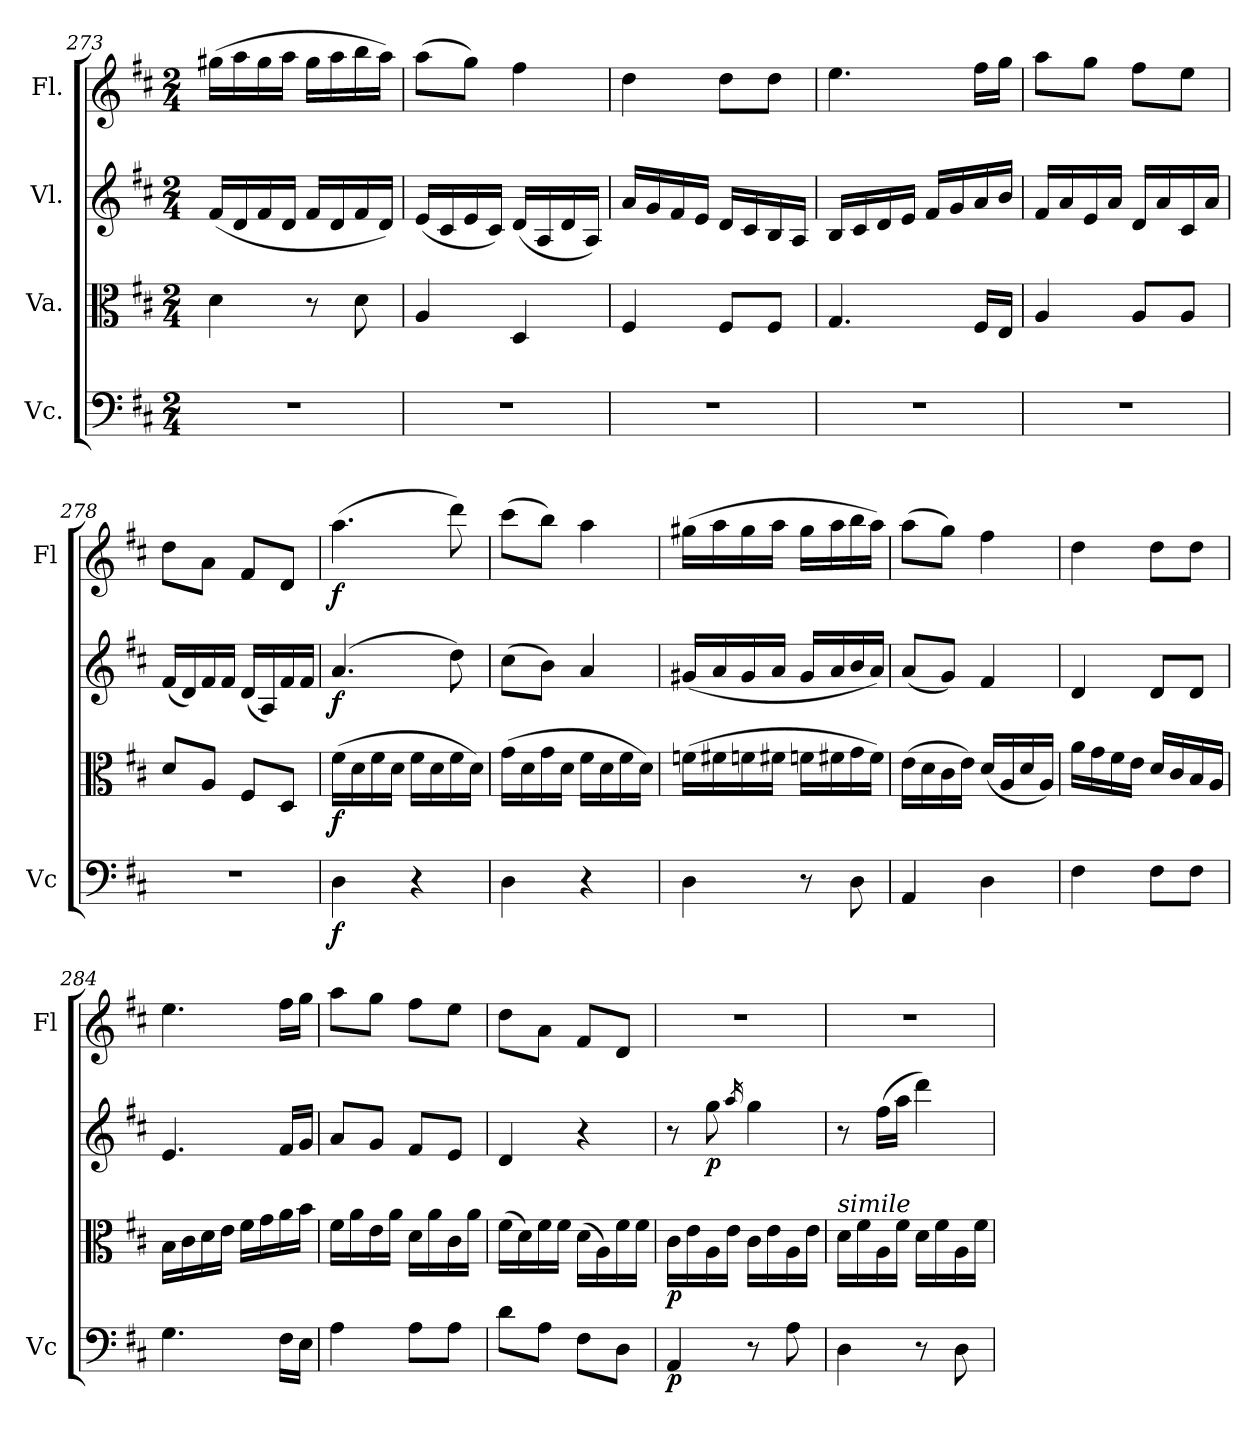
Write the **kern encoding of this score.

**kern	**dynam	**kern	**dynam	**kern	**dynam	**kern	**dynam
*part4	*part4	*part3	*part3	*part2	*part2	*part1	*part1
*staff4	*staff4	*staff3	*staff3	*staff2	*staff2	*staff1	*staff1
*I"Vc.	*	*I"Va.	*	*I"Vl.	*	*I"Fl.	*
*I'Vc	*	*	*	*	*	*I'Fl	*
*clefF4	*	*clefC3	*	*clefG2	*	*clefG2	*
*k[f#c#]	*	*k[f#c#]	*	*k[f#c#]	*	*k[f#c#]	*
*M2/4	*	*M2/4	*	*M2/4	*	*M2/4	*
=273	=273	=273	=273	=273	=273	=273	=273
2r	.	4d\	.	(<16f#/LL	.	(>16gg#X\LL	.
.	.	.	.	16d/	.	16aa\	.
.	.	.	.	16f#/	.	16gg#\	.
.	.	.	.	16d/JJ	.	16aa\JJ	.
.	.	8r	.	16f#/LL	.	16gg#\LL	.
.	.	.	.	16d/	.	16aa\	.
.	.	8d\	.	16f#/	.	16bb\	.
.	.	.	.	16d/JJ)	.	16aa\JJ)	.
=274	=274	=274	=274	=274	=274	=274	=274
2r	.	4A/	.	(<16e/LL	.	(>8aa\L	.
.	.	.	.	16c#/	.	.	.
.	.	.	.	16e/	.	8gg\J)	.
.	.	.	.	16c#/JJ)	.	.	.
.	.	4D/	.	(<16d/LL	.	4ff#\	.
.	.	.	.	16A/	.	.	.
.	.	.	.	16d/	.	.	.
.	.	.	.	16A/JJ)	.	.	.
=275	=275	=275	=275	=275	=275	=275	=275
2r	.	4F#/	.	16a/LL	.	4dd\	.
.	.	.	.	16g/	.	.	.
.	.	.	.	16f#/	.	.	.
.	.	.	.	16e/JJ	.	.	.
.	.	8F#/L	.	16d/LL	.	8dd\L	.
.	.	.	.	16c#/	.	.	.
.	.	8F#/J	.	16B/	.	8dd\J	.
.	.	.	.	16A/JJ	.	.	.
=276	=276	=276	=276	=276	=276	=276	=276
2r	.	4.G/	.	16B/LL	.	4.ee\	.
.	.	.	.	16c#/	.	.	.
.	.	.	.	16d/	.	.	.
.	.	.	.	16e/JJ	.	.	.
.	.	.	.	16f#/LL	.	.	.
.	.	.	.	16g/	.	.	.
.	.	16F#/LL	.	16a/	.	16ff#\LL	.
.	.	16E/JJ	.	16b/JJ	.	16gg\JJ	.
=277	=277	=277	=277	=277	=277	=277	=277
2r	.	4A/	.	16f#/LL	.	8aa\L	.
.	.	.	.	16a/	.	.	.
.	.	.	.	16e/	.	8gg\J	.
.	.	.	.	16a/JJ	.	.	.
.	.	8A/L	.	16d/LL	.	8ff#\L	.
.	.	.	.	16a/	.	.	.
.	.	8A/J	.	16c#/	.	8ee\J	.
.	.	.	.	16a/JJ	.	.	.
=278	=278	=278	=278	=278	=278	=278	=278
2r	.	8d/L	.	(<16f#/LL	.	8dd\L	.
.	.	.	.	16d/)	.	.	.
.	.	8A/J	.	16f#/	.	8a\J	.
.	.	.	.	16f#/JJ	.	.	.
.	.	8F#/L	.	(<16d/LL	.	8f#/L	.
.	.	.	.	16A/)	.	.	.
.	.	8D/J	.	16f#/	.	8d/J	.
.	.	.	.	16f#/JJ	.	.	.
!!LO:LB:g=z
=279	=279	=279	=279	=279	=279	=279	=279
!	!LO:DY:b	!	!LO:DY:b	!	!LO:DY:b	!	!LO:DY:b
4D\	f	(>16f#\LL	f	(>4.a/	f	(>4.aa\	f
.	.	16d\	.	.	.	.	.
.	.	16f#\	.	.	.	.	.
.	.	16d\JJ	.	.	.	.	.
4r	.	16f#\LL	.	.	.	.	.
.	.	16d\	.	.	.	.	.
.	.	16f#\	.	8dd\)	.	8ddd\)	.
.	.	16d\JJ)	.	.	.	.	.
=280	=280	=280	=280	=280	=280	=280	=280
4D\	.	(>16g\LL	.	(>8cc#\L	.	(>8ccc#\L	.
.	.	16d\	.	.	.	.	.
.	.	16g\	.	8b\J)	.	8bb\J)	.
.	.	16d\JJ	.	.	.	.	.
4r	.	16f#\LL	.	4a/	.	4aa\	.
.	.	16d\	.	.	.	.	.
.	.	16f#\	.	.	.	.	.
.	.	16d\JJ)	.	.	.	.	.
=281	=281	=281	=281	=281	=281	=281	=281
4D\	.	(>16fn\LL	.	(<16g#X/LL	.	(>16gg#X\LL	.
.	.	16f#X\	.	16a/	.	16aa\	.
.	.	16fn\	.	16g#/	.	16gg#\	.
.	.	16f#X\JJ	.	16a/JJ	.	16aa\JJ	.
8r	.	16fn\LL	.	16g#/LL	.	16gg#\LL	.
.	.	16f#X\	.	16a/	.	16aa\	.
8D\	.	16g\	.	16b/	.	16bb\	.
.	.	16f#\JJ)	.	16a/JJ)	.	16aa\JJ)	.
=282	=282	=282	=282	=282	=282	=282	=282
4AA/	.	(>16e\LL	.	(<8a/L	.	(>8aa\L	.
.	.	16d\	.	.	.	.	.
.	.	16c#\	.	8g/J)	.	8gg\J)	.
.	.	16e\JJ)	.	.	.	.	.
4D\	.	(<16d/LL	.	4f#/	.	4ff#\	.
.	.	16A/	.	.	.	.	.
.	.	16d/	.	.	.	.	.
.	.	16A/JJ)	.	.	.	.	.
=283	=283	=283	=283	=283	=283	=283	=283
4F#\	.	16a\LL	.	4d/	.	4dd\	.
.	.	16g\	.	.	.	.	.
.	.	16f#\	.	.	.	.	.
.	.	16e\JJ	.	.	.	.	.
8F#\L	.	16d/LL	.	8d/L	.	8dd\L	.
.	.	16c#/	.	.	.	.	.
8F#\J	.	16B/	.	8d/J	.	8dd\J	.
.	.	16A/JJ	.	.	.	.	.
=284	=284	=284	=284	=284	=284	=284	=284
4.G\	.	16B\LL	.	4.e/	.	4.ee\	.
.	.	16c#\	.	.	.	.	.
.	.	16d\	.	.	.	.	.
.	.	16e\JJ	.	.	.	.	.
.	.	16f#\LL	.	.	.	.	.
.	.	16g\	.	.	.	.	.
16F#\LL	.	16a\	.	16f#/LL	.	16ff#\LL	.
16E\JJ	.	16b\JJ	.	16g/JJ	.	16gg\JJ	.
=285	=285	=285	=285	=285	=285	=285	=285
4A\	.	16f#\LL	.	8a/L	.	8aa\L	.
.	.	16a\	.	.	.	.	.
.	.	16e\	.	8g/J	.	8gg\J	.
.	.	16a\JJ	.	.	.	.	.
8A\L	.	16d\LL	.	8f#/L	.	8ff#\L	.
.	.	16a\	.	.	.	.	.
8A\J	.	16c#\	.	8e/J	.	8ee\J	.
.	.	16a\JJ	.	.	.	.	.
!!LO:LB:g=z
=286	=286	=286	=286	=286	=286	=286	=286
8d\L	.	(>16f#\LL	.	4d/	.	8dd\L	.
.	.	16d\)	.	.	.	.	.
8A\J	.	16f#\	.	.	.	8a\J	.
.	.	16f#\JJ	.	.	.	.	.
8F#\L	.	(>16d\LL	.	4r	.	8f#/L	.
.	.	16A\)	.	.	.	.	.
8D\J	.	16f#\	.	.	.	8d/J	.
.	.	16f#\JJ	.	.	.	.	.
=287	=287	=287	=287	=287	=287	=287	=287
!	!LO:DY:b	!	!LO:DY:b	!	!	!	!
4AA/	p	16c#\LL	p	8r	.	2r	.
.	.	16e\	.	.	.	.	.
!	!	!	!	!	!LO:DY:b	!	!
.	.	16A\	.	8gg\	p	.	.
.	.	16e\JJ	.	.	.	.	.
.	.	.	.	16qaa/	.	.	.
8r	.	16c#\LL	.	4gg\	.	.	.
.	.	16e\	.	.	.	.	.
8A\	.	16A\	.	.	.	.	.
.	.	16e\JJ	.	.	.	.	.
=288	=288	=288	=288	=288	=288	=288	=288
!	!	!LO:TX:a:i:t=simile	!	!	!	!	!
4D\	.	16d\LL	.	8r	.	2r	.
.	.	16f#\	.	.	.	.	.
.	.	16A\	.	(>16ff#\LL	.	.	.
.	.	16f#\JJ	.	16aa\JJ	.	.	.
8r	.	16d\LL	.	4ddd\)	.	.	.
.	.	16f#\	.	.	.	.	.
8D\	.	16A\	.	.	.	.	.
.	.	16f#\JJ	.	.	.	.	.
=	=	=	=	=	=	=	=
*-	*-	*-	*-	*-	*-	*-	*-
